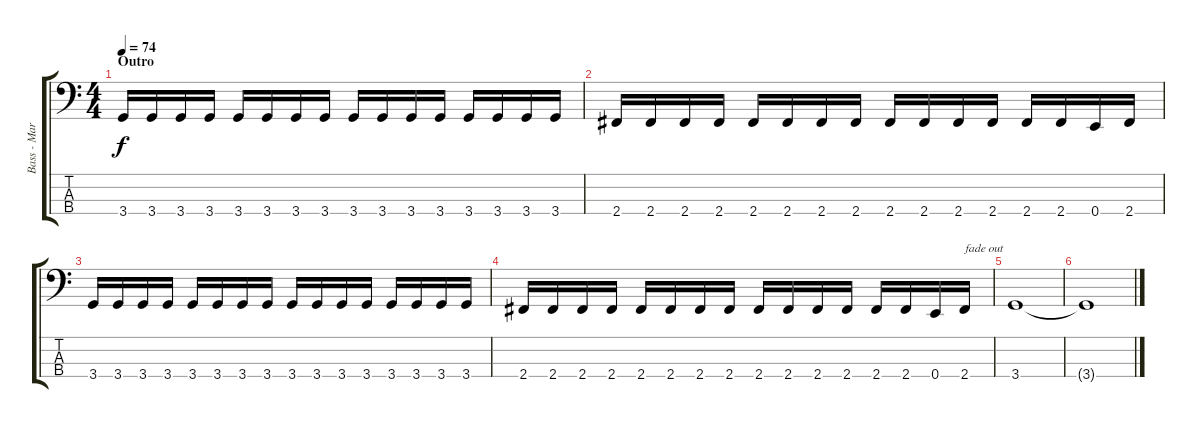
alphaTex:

\track ("Bass - Mark" "Bass - Mar") {instrument electricbasspick}
\staff {score tabs}
\tuning (G2 D2 A1 E1) {hide}
\ts (4 4)
\section ("" "Outro")
\tempo 74
\clef f4
\ks c
3.4.16{dy f} 3.4.16 3.4.16 3.4.16 3.4.16 3.4.16 3.4.16 3.4.16 3.4.16 3.4.16 3.4.16 3.4.16 3.4.16 3.4.16 3.4.16 3.4.16 |
2.4.16 2.4.16 2.4.16 2.4.16 2.4.16 2.4.16 2.4.16 2.4.16 2.4.16 2.4.16 2.4.16 2.4.16 2.4.16 2.4.16 0.4.16 2.4.16 |
3.4.16 3.4.16 3.4.16 3.4.16 3.4.16 3.4.16 3.4.16 3.4.16 3.4.16 3.4.16 3.4.16 3.4.16 3.4.16 3.4.16 3.4.16 3.4.16 |
2.4.16 2.4.16 2.4.16 2.4.16 2.4.16 2.4.16 2.4.16 2.4.16 2.4.16 2.4.16 2.4.16 2.4.16 2.4.16 2.4.16 0.4.16 2.4.16{txt "fade out"} |
3.4.1{volume 0} |
3.4{t}.1
